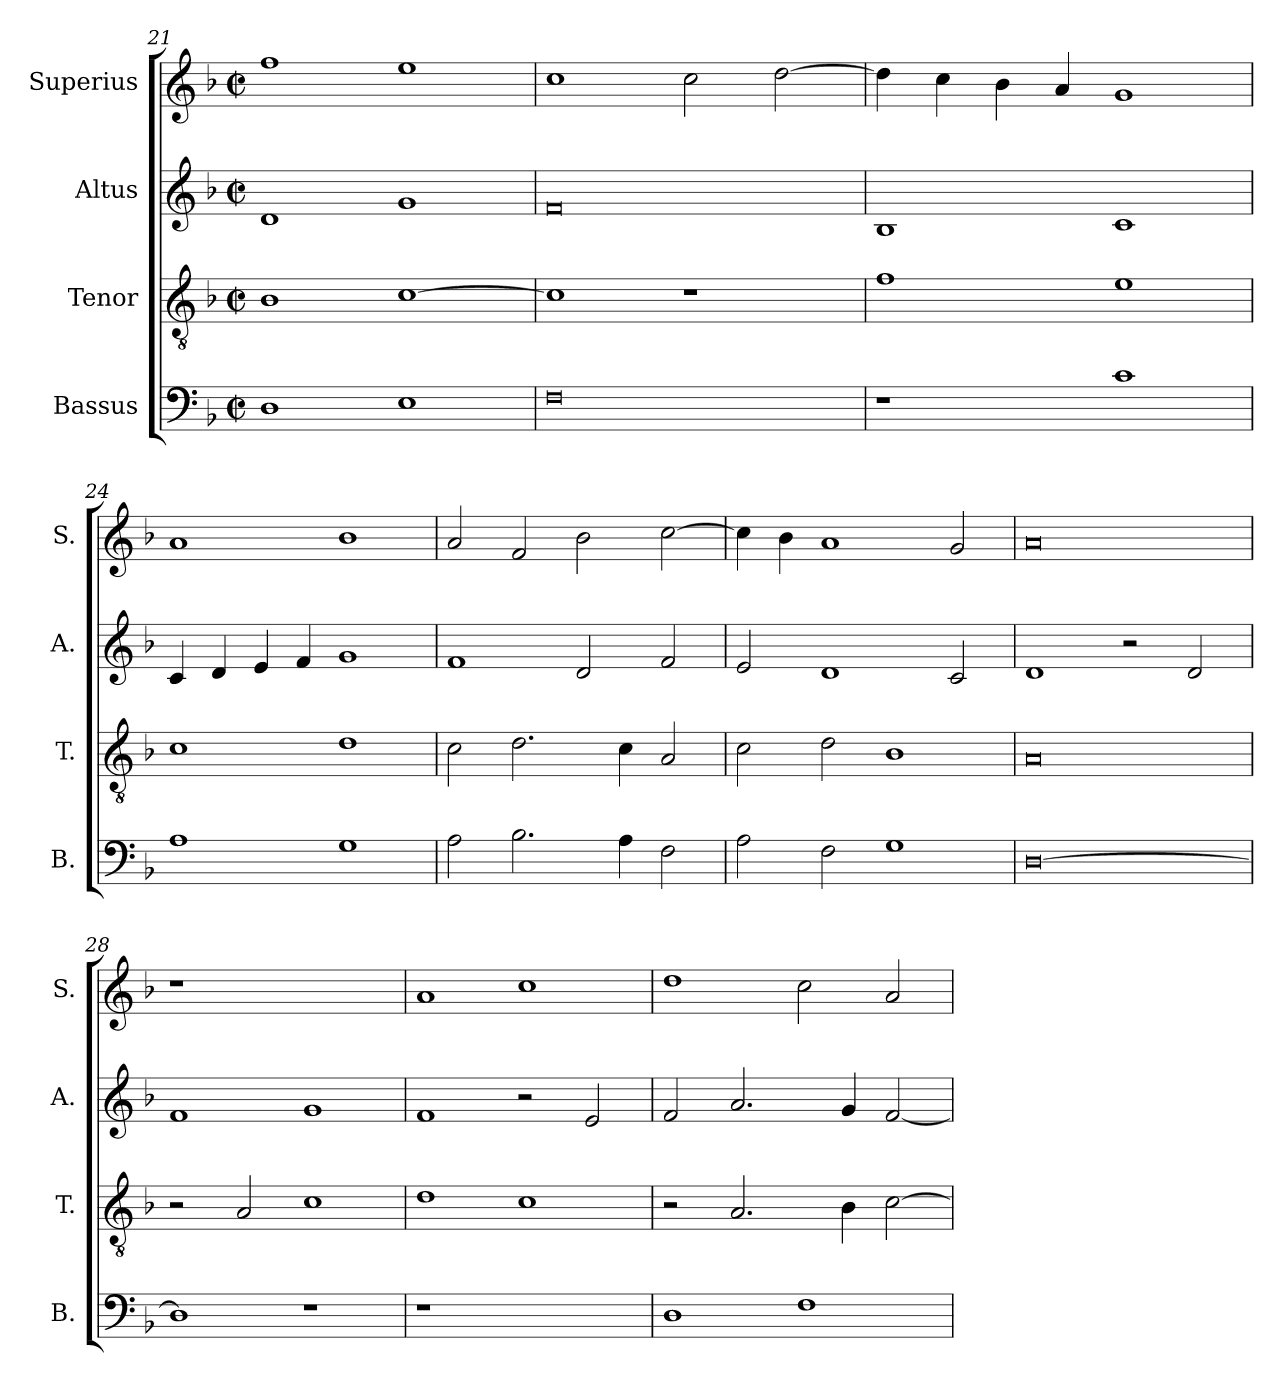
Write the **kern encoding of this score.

**kern	**kern	**kern	**kern
*part4	*part3	*part2	*part1
*staff4	*staff3	*staff2	*staff1
*I"Bassus	*I"Tenor	*I"Altus	*I"Superius
*I'B.	*I'T.	*I'A.	*I'S.
*clefF4	*clefGv2	*clefG2	*clefG2
*	*ITrd7c12	*	*
*k[b-]	*k[b-]	*k[b-]	*k[b-]
*F:	*F:	*F:	*F:
*M2/2	*M2/2	*M2/2	*M2/2
*met(c|)	*met(c|)	*met(c|)	*met(c|)
=21	=21	=21	=21
1Di	1BB-i	1di	1ffi
1Ei	[>1Ci	1gi	1eei
!!LO:LB:g=z
=22	=22	=22	=22
0Fi	1Ci]	0fi	1cci
.	1r	.	2cci\
.	.	.	[>2ddi\
=23	=23	=23	=23
1r	1Fi	1B-i	4ddi\]
.	.	.	4cci\
.	.	.	4b-i\
.	.	.	4ai/
1ci	1Ei	1ci	1gi
=24	=24	=24	=24
1Ai	1Ci	4ci/	1ai
.	.	4di/	.
.	.	4ei/	.
.	.	4fi/	.
1Gi	1Di	1gi	1b-i
=25	=25	=25	=25
2Ai\	2Ci\	1fi	2ai/
2.B-i\	2.Di\	.	2fi/
.	.	2di/	2b-i\
4Ai\	4Ci\	.	.
2Fi\	2AAi/	2fi/	[>2cci\
=26	=26	=26	=26
2Ai\	2Ci\	2ei/	4cci\]
.	.	.	4b-i\
2Fi\	2Di\	1di	1ai
1Gi	1BB-i	.	.
.	.	2ci/	2gi/
!!LO:LB:g=z
=27	=27	=27	=27
[>0Di	0AAi	1di	0ai
.	.	2r	.
.	.	2di/	.
=28	=28	=28	=28
!	!	!	!LO:N:vis=1
1Di]	2r	1fi	1r
.	2AAi/	.	.
1r	1Ci	1gi	1ryy
=29	=29	=29	=29
!LO:N:vis=1	!	!	!
1r	1Di	1fi	1ai
1ryy	1Ci	2r	1cci
.	.	2ei/	.
=30	=30	=30	=30
1Di	2r	2fi/	1ddi
.	2.AAi/	2.ai/	.
1Fi	.	.	2cci\
.	4BB-i\	4gi/	.
.	[>2Ci\	[<2fi/	2ai/
=	=	=	=
*-	*-	*-	*-
